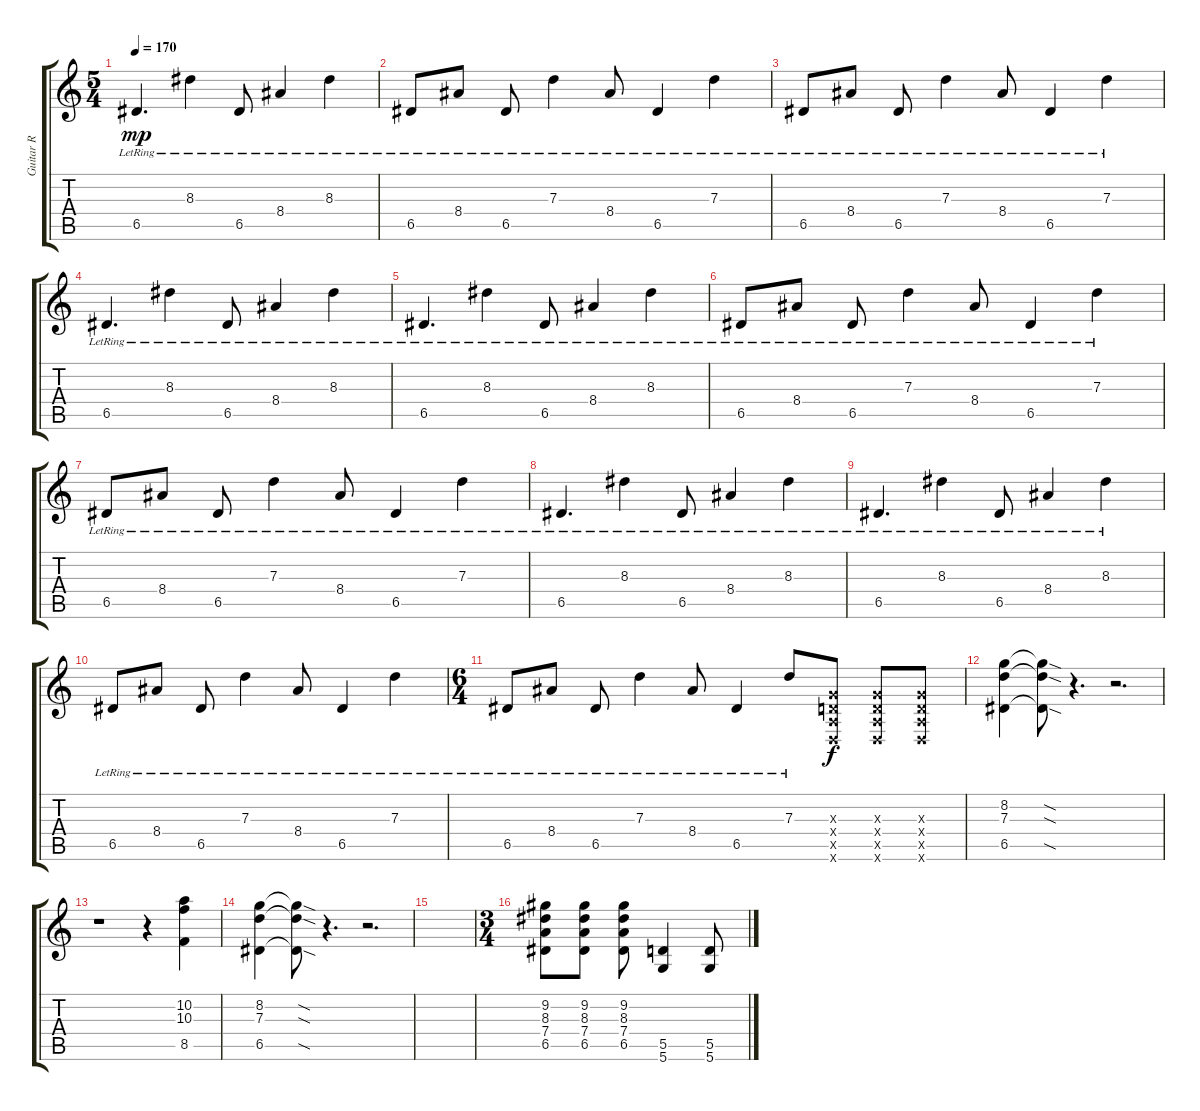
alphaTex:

\track ("Guitar R" "Guitar R") {instrument overdrivenguitar}
\staff {score tabs}
\tuning (E4 B3 G3 D3 A2 D2) {hide}
\ts (5 4)
\tempo 170
\clef g2
\ks c
6.5{lr}.4{d dy mp} 8.3{lr}.4 6.5{lr}.8 8.4{lr}.4 8.3{lr}.4 |
6.5{lr}.8 8.4{lr}.8 6.5{lr}.8 7.3{lr}.4 8.4{lr}.8 6.5{lr}.4 7.3{lr}.4 |
6.5{lr}.8 8.4{lr}.8 6.5{lr}.8 7.3{lr}.4 8.4{lr}.8 6.5{lr}.4 7.3{lr}.4 |
6.5{lr}.4{d} 8.3{lr}.4 6.5{lr}.8 8.4{lr}.4 8.3{lr}.4 |
6.5{lr}.4{d} 8.3{lr}.4 6.5{lr}.8 8.4{lr}.4 8.3{lr}.4 |
6.5{lr}.8 8.4{lr}.8 6.5{lr}.8 7.3{lr}.4 8.4{lr}.8 6.5{lr}.4 7.3{lr}.4 |
6.5{lr}.8 8.4{lr}.8 6.5{lr}.8 7.3{lr}.4 8.4{lr}.8 6.5{lr}.4 7.3{lr}.4 |
6.5{lr}.4{d} 8.3{lr}.4 6.5{lr}.8 8.4{lr}.4 8.3{lr}.4 |
6.5{lr}.4{d} 8.3{lr}.4 6.5{lr}.8 8.4{lr}.4 8.3{lr}.4 |
6.5{lr}.8 8.4{lr}.8 6.5{lr}.8 7.3{lr}.4 8.4{lr}.8 6.5{lr}.4 7.3{lr}.4 |
\ts (6 4)
6.5{lr}.8 8.4{lr}.8 6.5{lr}.8 7.3{lr}.4 8.4{lr}.8 6.5{lr}.4 7.3{lr}.8 (0.3{x} 0.4{x} 0.5{x} 0.6{x}).8{dy f} (0.3{x} 0.4{x} 0.5{x} 0.6{x}).8 (0.3{x} 0.4{x} 0.5{x} 0.6{x}).8 |
(8.2 7.3 6.5).4 (8.2{sod t} 7.3{sod t} 6.5{sod t}).8 r.4{d} r.2{d} |
r.1 r.4 (10.2 10.3 8.5).4 |
(8.2 7.3 6.5).4 (8.2{sod t} 7.3{sod t} 6.5{sod t}).8 r.4{d} r.2{d} |
|
\ts (3 4)
(9.2 8.3 7.4 6.5).8 (9.2 8.3 7.4 6.5).8 (9.2 8.3 7.4 6.5).8 (5.5 5.6).4 (5.5 5.6).8
